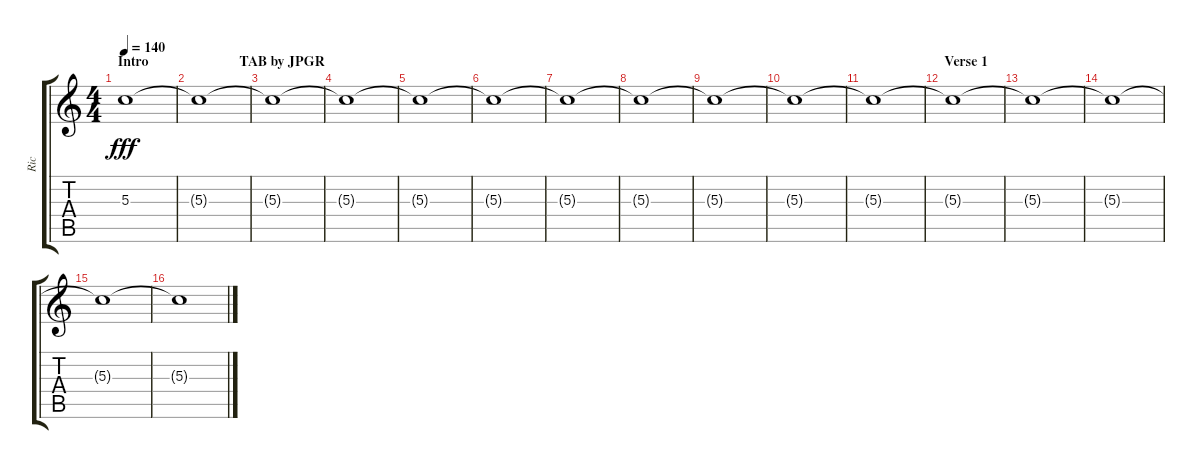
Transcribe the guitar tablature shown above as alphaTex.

\track ("Ric" "Ric") {instrument electricguitarclean}
\staff {score tabs}
\tuning (E4 B3 G3 D3 A2 E2) {hide}
\ts (4 4)
\section ("" "Intro                          TAB by JPGR")
\tempo 140
\clef g2
\ks c
5.3.1{dy fff instrument electricguitarclean} |
5.3{t}.1 |
5.3{t}.1 |
5.3{t}.1 |
5.3{t}.1 |
5.3{t}.1 |
5.3{t}.1 |
5.3{t}.1 |
5.3{t}.1 |
5.3{t}.1 |
5.3{t}.1 |
\section ("" "Verse 1")
5.3{t}.1 |
5.3{t}.1 |
5.3{t}.1 |
5.3{t}.1 |
5.3{t}.1
